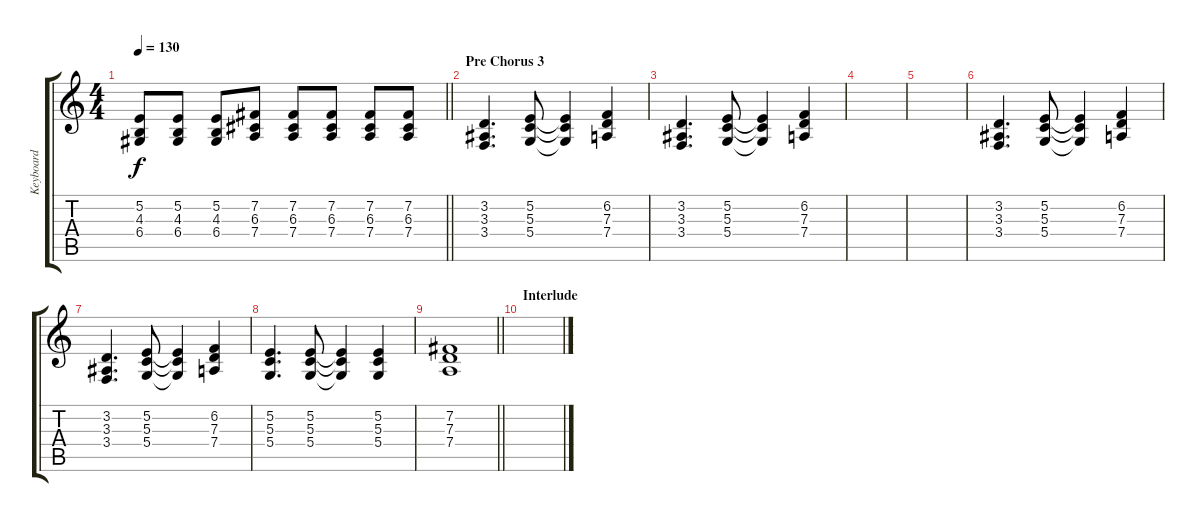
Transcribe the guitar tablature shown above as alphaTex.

\track ("Keyboard" "Keyboard") {instrument lead1square}
\staff {score tabs}
\tuning (E4 B3 G3 D3 A2 E2) {hide}
\ts (4 4)
\tempo 130
\clef g2
\barLineRight lightlight
\ks c
(5.2 4.3 6.4).8{dy f} (5.2 4.3 6.4).8 (5.2 4.3 6.4).8 (7.2 6.3 7.4).8 (7.2 6.3 7.4).8 (7.2 6.3 7.4).8 (7.2 6.3 7.4).8 (7.2 6.3 7.4).8 |
\section ("" "Pre Chorus 3")
(3.2 3.3 3.4).4{d} (5.2 5.3 5.4).8 (5.2{t} 5.3{t} 5.4{t}).4 (6.2 7.3 7.4).4 |
(3.2 3.3 3.4).4{d} (5.2 5.3 5.4).8 (5.2{t} 5.3{t} 5.4{t}).4 (6.2 7.3 7.4).4 |
|
|
(3.2 3.3 3.4).4{d} (5.2 5.3 5.4).8 (5.2{t} 5.3{t} 5.4{t}).4 (6.2 7.3 7.4).4 |
(3.2 3.3 3.4).4{d} (5.2 5.3 5.4).8 (5.2{t} 5.3{t} 5.4{t}).4 (6.2 7.3 7.4).4 |
(5.2 5.3 5.4).4{d} (5.2 5.3 5.4).8 (5.2{t} 5.3{t} 5.4{t}).4 (5.2 5.3 5.4).4 |
\barLineRight lightlight
(7.2 7.3 7.4).1 |
\section ("" "Interlude")
